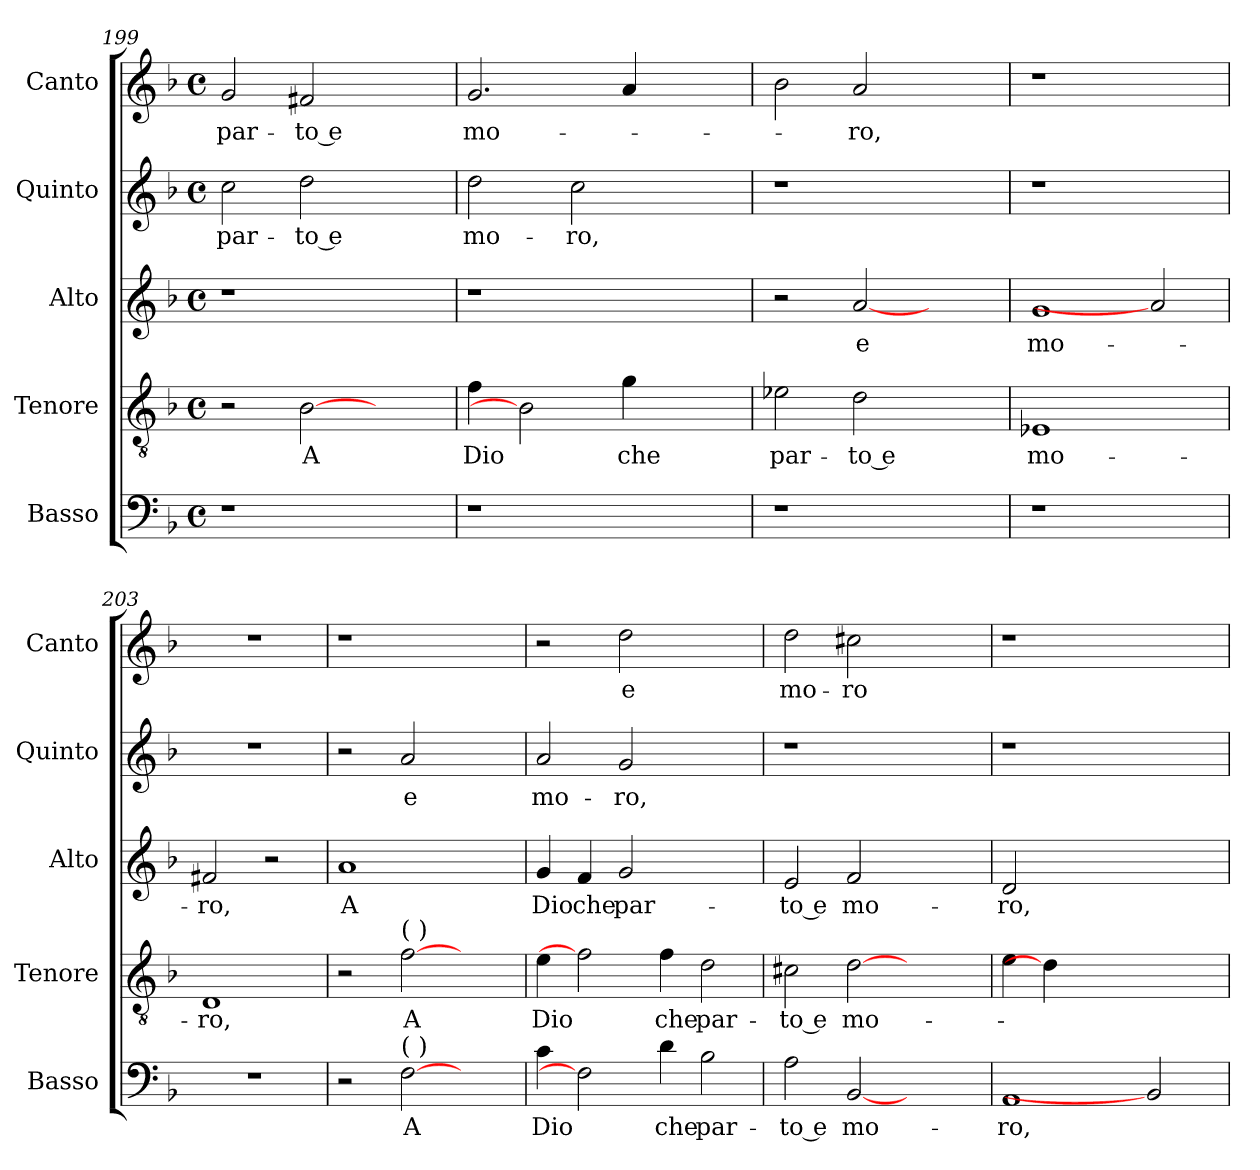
**kern	**text	**kern	**text	**kern	**text	**kern	**text	**kern	**text
*part5	*part5	*part4	*part4	*part3	*part3	*part2	*part2	*part1	*part1
*staff5	*staff5	*staff4	*staff4	*staff3	*staff3	*staff2	*staff2	*staff1	*staff1
*I"Basso	*	*I"Tenore	*	*I"Alto	*	*I"Quinto	*	*I"Canto	*
*I'Basso	*	*I'Tenore	*	*I'Alto	*	*I'Quinto	*	*I'Canto	*
!!LO:PB:g=z
*clefF4	*	*clefGv2	*	*clefG2	*	*clefG2	*	*clefG2	*
*k[b-]	*	*k[b-]	*	*k[b-]	*	*k[b-]	*	*k[b-]	*
*F:	*	*F:	*	*F:	*	*F:	*	*F:	*
*M4/4	*	*M4/4	*	*M4/4	*	*M4/4	*	*M4/4	*
*met(c)	*	*met(c)	*	*met(c)	*	*met(c)	*	*met(c)	*
=199	=199	=199	=199	=199	=199	=199	=199	=199	=199
!	!	!	!	!	!	!	!LO:LY:b	!	!LO:LY:b
1r	.	2r	.	1r	.	2cc\	par-	2g/	par-
!	!	!	!LO:LY:b	!	!	!	!LO:LY:b	!	!LO:LY:b
.	.	[2B-	A	.	.	2dd\	-to e	2f#X/	-to e
2ryy	.	2ryy	.	2ryy	.	2ryy	.	2ryy	.
=200	=200	=200	=200	=200	=200	=200	=200	=200	=200
!	!	!	!LO:LY:b	!	!	!	!LO:LY:b	!	!LO:LY:b
1r	.	4f\	Dio	1r	.	2dd\	mo-	2.g/	mo-
.	.	2B-]	.	.	.	.	.	.	.
!	!	!	!	!	!	!	!LO:LY:b	!	!
.	.	.	.	.	.	2cc\	-ro,	.	.
!	!	!	!LO:LY:b	!	!	!	!	!	!
.	.	4g\	che	.	.	.	.	4a/	.
2ryy	.	2ryy	.	2ryy	.	2ryy	.	2ryy	.
!!LO:LB:g=z
=201	=201	=201	=201	=201	=201	=201	=201	=201	=201
!	!	!	!LO:LY:b	!	!	!	!	!	!
1r	.	2e-X\	par-	2r	.	1r	.	2b-\	.
!	!	!	!LO:LY:b	!	!LO:LY:b	!	!	!	!LO:LY:b
.	.	2d\	-to e	[2a	e	.	.	2a/	-ro,
2ryy	.	2ryy	.	2ryy	.	2ryy	.	2ryy	.
=202	=202	=202	=202	=202	=202	=202	=202	=202	=202
!	!	!	!LO:LY:b	!	!LO:LY:b	!	!	!	!
1r	.	1E-X	mo-	1g	mo-	1r	.	1r	.
2ryy	.	2ryy	.	2a]	.	2ryy	.	2ryy	.
=203	=203	=203	=203	=203	=203	=203	=203	=203	=203
!	!	!	!LO:LY:b	!	!LO:LY:b	!	!	!	!
1r	.	1D	-ro,	2f#X/	-ro,	1r	.	1r	.
.	.	.	.	2r	.	.	.	.	.
=204	=204	=204	=204	=204	=204	=204	=204	=204	=204
!	!	!	!	!	!LO:LY:b	!	!	!	!
2r	.	2r	.	1a	A	2r	.	1r	.
!	!	!LO:TX:a:t=(  )	!	!	!	!	!	!	!
!LO:TX:a:t=(  )	!	!	!	!	!	!	!	!	!
!	!LO:LY:b	!	!LO:LY:b	!	!	!	!LO:LY:b	!	!
[2F	A	[2f	A	.	.	2a/	e	.	.
2ryy	.	2ryy	.	2ryy	.	2ryy	.	2ryy	.
=205	=205	=205	=205	=205	=205	=205	=205	=205	=205
!	!LO:LY:b	!	!LO:LY:b	!	!LO:LY:b	!	!LO:LY:b	!	!
4c\	Dio	4e\	Dio	4g/	Dio	2a/	mo-	2r	.
!	!	!	!	!	!LO:LY:b	!	!	!	!
2F]	.	2f]	.	4f/	che	.	.	.	.
!	!	!	!	!	!LO:LY:b	!	!LO:LY:b	!	!LO:LY:b
.	.	.	.	2g/	par-	2g/	-ro,	2dd\	e
!	!LO:LY:b	!	!LO:LY:b	!	!	!	!	!	!
4d\	che	4f\	che	.	.	.	.	.	.
!	!LO:LY:b	!	!LO:LY:b	!	!	!	!	!	!
2B-\	par-	2d\	par-	2ryy	.	2ryy	.	2ryy	.
!!LO:LB:g=z
=206	=206	=206	=206	=206	=206	=206	=206	=206	=206
!	!LO:LY:b	!	!LO:LY:b	!	!LO:LY:b	!	!	!	!LO:LY:b
*	*	*	*	*	*	*^	*	*^	*
2A\	-to e	2c#X\	-to e	2e/	-to e	1r	1ryy	.	2dd\	1ryy	mo-
!	!LO:LY:b	!	!LO:LY:b	!	!LO:LY:b	!	!	!	!	!	!LO:LY:b
[2BB-	mo-	[2d\	mo-	2f/	mo-	.	.	.	2cc#X\	.	-ro
2ryy	.	4ryy	.	2ryy	.	2ryy	2ryy	.	2ryy	2ryy	.
.	.	4ryy	.	.	.	.	.	.	.	.	.
!!LO:PB:g=z	!!
=207	=207	=207	=207	=207	=207	=207	=207	=207	=207	=207	=207
!	!LO:LY:b	!	!	!	!LO:LY:b	!	!	!	!	!	!
1AA	-ro,	4e\	.	2d/	-ro,	1r	1ryy	.	1r	1ryy	.
.	.	4d\]	.	.	.	.	.	.	.	.	.
.	.	2.ryy	.	2ryy	.	.	.	.	.	.	.
2BB-]	.	.	.	2ryy	.	2ryy	2ryy	.	2ryy	2ryy	.
.	.	4ryy	.	.	.	.	.	.	.	.	.
*	*	*	*	*	*	*v	*v	*	*	*	*
*	*	*	*	*	*	*	*	*v	*v	*
=	=	=	=	=	=	=	=	=	=
*-	*-	*-	*-	*-	*-	*-	*-	*-	*-
